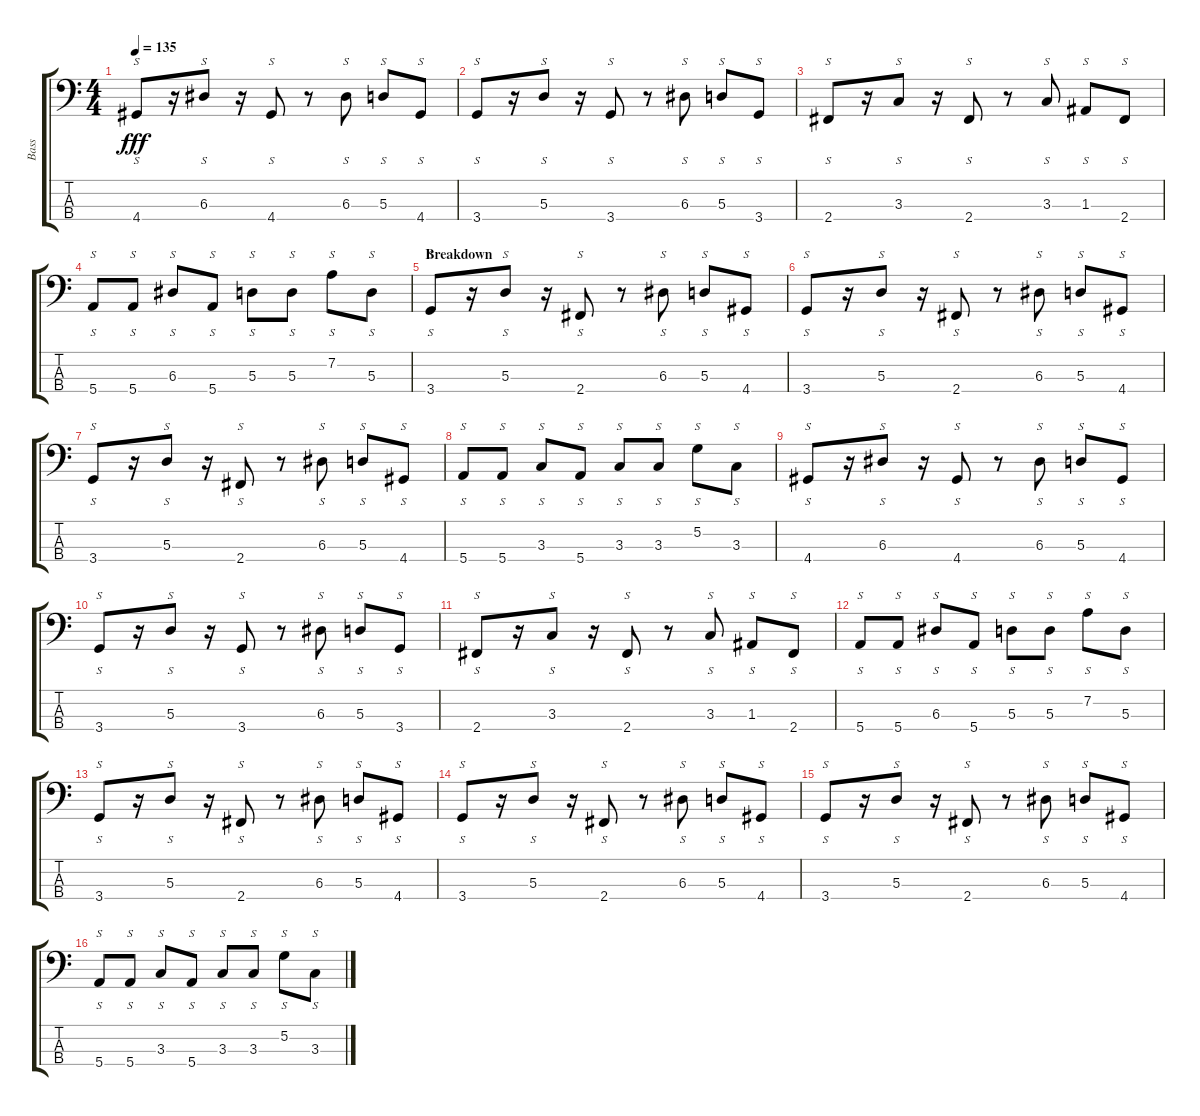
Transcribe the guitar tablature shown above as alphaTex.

\track ("Bass" "Bass") {instrument acousticbass}
\staff {score tabs}
\tuning (G2 D2 A1 E1) {hide}
\ts (4 4)
\tempo 135
\clef f4
\ks c
4.4.8{s dy fff} r.16 6.3.8{s} r.16 4.4.8{s} r.8 6.3.8{s} 5.3.8{s} 4.4.8{s} |
3.4.8{s} r.16 5.3.8{s} r.16 3.4.8{s} r.8 6.3.8{s} 5.3.8{s} 3.4.8{s} |
2.4.8{s} r.16 3.3.8{s} r.16 2.4.8{s} r.8 3.3.8{s} 1.3.8{s} 2.4.8{s} |
5.4.8{s} 5.4.8{s} 6.3.8{s} 5.4.8{s} 5.3.8{s} 5.3.8{s} 7.2.8{s} 5.3.8{s} |
\section ("" "Breakdown")
3.4.8{s} r.16 5.3.8{s} r.16 2.4.8{s} r.8 6.3.8{s} 5.3.8{s} 4.4.8{s} |
3.4.8{s} r.16 5.3.8{s} r.16 2.4.8{s} r.8 6.3.8{s} 5.3.8{s} 4.4.8{s} |
3.4.8{s} r.16 5.3.8{s} r.16 2.4.8{s} r.8 6.3.8{s} 5.3.8{s} 4.4.8{s} |
5.4.8{s} 5.4.8{s} 3.3.8{s} 5.4.8{s} 3.3.8{s} 3.3.8{s} 5.2.8{s} 3.3.8{s} |
4.4.8{s} r.16 6.3.8{s} r.16 4.4.8{s} r.8 6.3.8{s} 5.3.8{s} 4.4.8{s} |
3.4.8{s} r.16 5.3.8{s} r.16 3.4.8{s} r.8 6.3.8{s} 5.3.8{s} 3.4.8{s} |
2.4.8{s} r.16 3.3.8{s} r.16 2.4.8{s} r.8 3.3.8{s} 1.3.8{s} 2.4.8{s} |
5.4.8{s} 5.4.8{s} 6.3.8{s} 5.4.8{s} 5.3.8{s} 5.3.8{s} 7.2.8{s} 5.3.8{s} |
3.4.8{s} r.16 5.3.8{s} r.16 2.4.8{s} r.8 6.3.8{s} 5.3.8{s} 4.4.8{s} |
3.4.8{s} r.16 5.3.8{s} r.16 2.4.8{s} r.8 6.3.8{s} 5.3.8{s} 4.4.8{s} |
3.4.8{s} r.16 5.3.8{s} r.16 2.4.8{s} r.8 6.3.8{s} 5.3.8{s} 4.4.8{s} |
5.4.8{s} 5.4.8{s} 3.3.8{s} 5.4.8{s} 3.3.8{s} 3.3.8{s} 5.2.8{s} 3.3.8{s}
